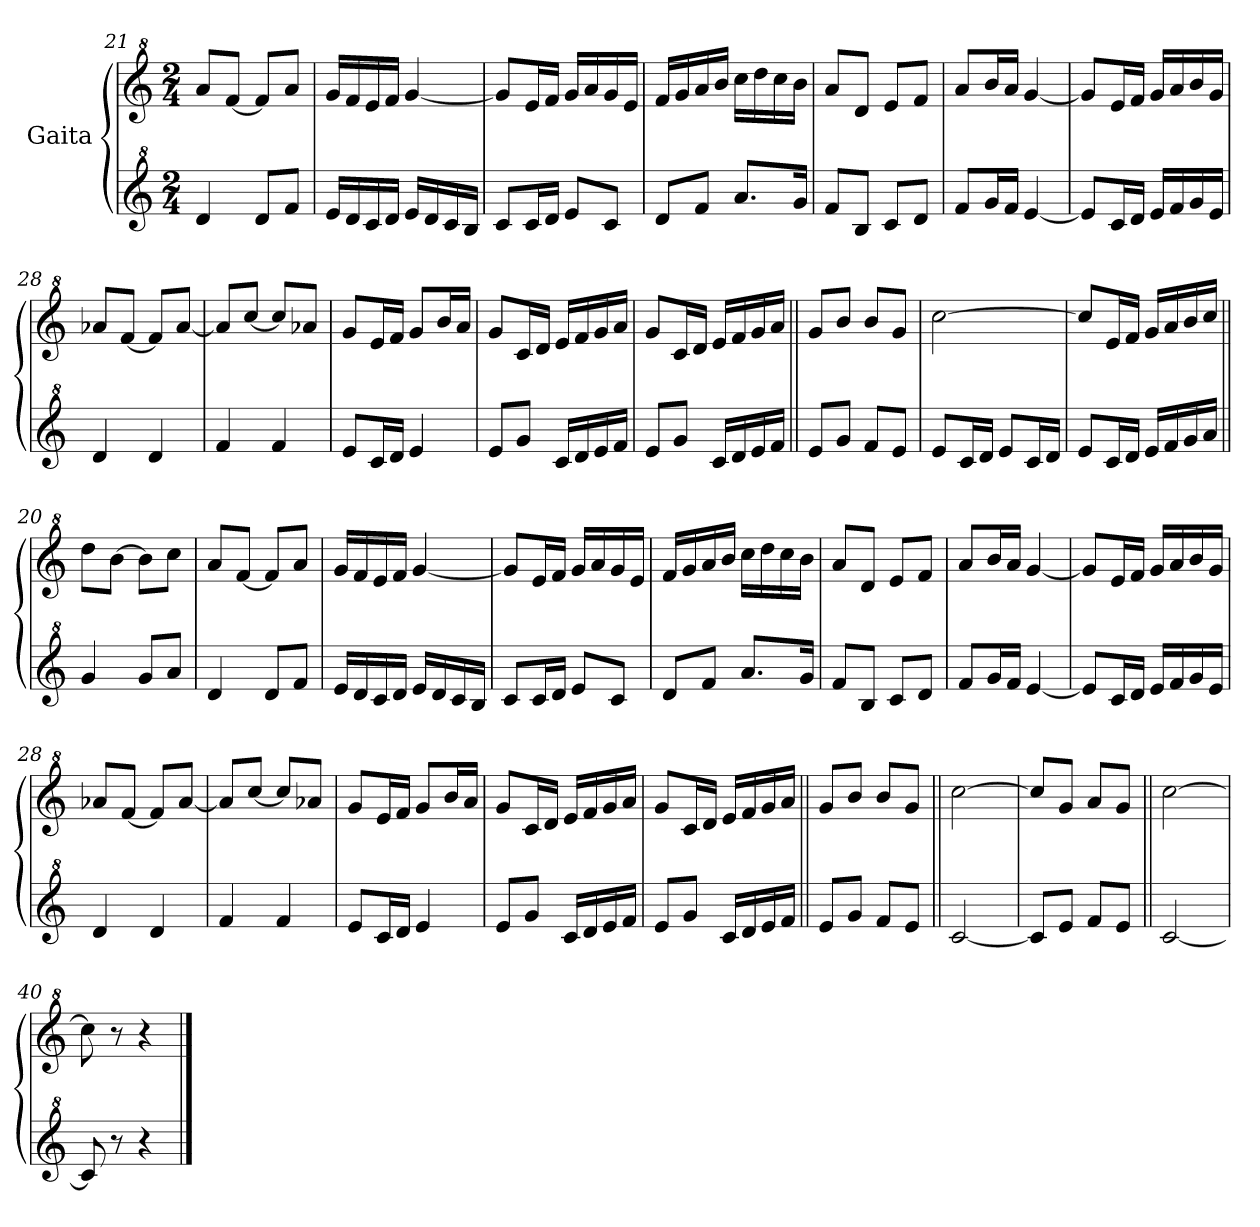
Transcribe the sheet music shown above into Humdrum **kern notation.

**kern	**kern
*part2	*part1
*staff2	*staff1
*I"Gaita	*I"Gaita
*clefG^2	*clefG^2
*k[]	*k[]
*M2/4	*M2/4
=21	=21
4dd/	8aa/L
.	[8ff/J
8dd/L	8ff/L]
8ff/J	8aa/J
=22	=22
16ee/LL	16gg/LL
16dd/	16ff/
16cc/	16ee/
16dd/JJ	16ff/JJ
16ee/LL	[4gg/
16dd/	.
16cc/	.
16b/JJ	.
=23	=23
8cc/L	8gg/L]
16cc/L	16ee/L
16dd/JJ	16ff/JJ
8ee/L	16gg/LL
.	16aa/
8cc/J	16gg/
.	16ee/JJ
=24	=24
8dd/L	16ff/LL
.	16gg/
8ff/J	16aa/
.	16bb/JJ
8.aa/L	16ccc\LL
.	16ddd\
.	16ccc\
16gg/Jk	16bb\JJ
=25	=25
8ff/L	8aa/L
8b/J	8dd/J
8cc/L	8ee/L
8dd/J	8ff/J
!!LO:LB:g=z
=26	=26
8ff/L	8aa/L
16gg/L	16bb/L
16ff/JJ	16aa/JJ
[4ee/	[4gg/
=27	=27
8ee/L]	8gg/L]
16cc/L	16ee/L
16dd/JJ	16ff/JJ
16ee/LL	16gg/LL
16ff/	16aa/
16gg/	16bb/
16ee/JJ	16gg/JJ
=28	=28
4dd/	8aa-X/L
.	[8ff/J
4dd/	8ff/L]
.	[8aa-/J
=29	=29
4ff/	8aa-/L]
.	[8ccc/J
4ff/	8ccc/L]
.	8aa-X/J
=30	=30
8ee/L	8gg/L
16cc/L	16ee/L
16dd/JJ	16ff/JJ
4ee/	8gg/L
.	16bb/L
.	16aa/JJ
=31	=31
8ee/L	8gg/L
8gg/J	16cc/L
.	16dd/JJ
16cc/LL	16ee/LL
16dd/	16ff/
16ee/	16gg/
16ff/JJ	16aa/JJ
=32	=32
8ee/L	8gg/L
8gg/J	16cc/L
.	16dd/JJ
16cc/LL	16ee/LL
16dd/	16ff/
16ee/	16gg/
16ff/JJ	16aa/JJ
=33||	=33||
8ee/L	8gg/L
8gg/J	8bb/J
8ff/L	8bb/L
8ee/J	8gg/J
!!LO:LB:g=z
=34	=34
8ee/L	[2ccc\
16cc/L	.
16dd/JJ	.
8ee/L	.
16cc/L	.
16dd/JJ	.
=35	=35
8ee/L	8ccc/L]
16cc/L	16ee/L
16dd/JJ	16ff/JJ
16ee/LL	16gg/LL
16ff/	16aa/
16gg/	16bb/
16aa/JJ	16ccc/JJ
=20||	=20||
4gg/	8ddd\L
.	[8bb\J
8gg/L	8bb\L]
8aa/J	8ccc\J
=21	=21
4dd/	8aa/L
.	[8ff/J
8dd/L	8ff/L]
8ff/J	8aa/J
=22	=22
16ee/LL	16gg/LL
16dd/	16ff/
16cc/	16ee/
16dd/JJ	16ff/JJ
16ee/LL	[4gg/
16dd/	.
16cc/	.
16b/JJ	.
=23	=23
8cc/L	8gg/L]
16cc/L	16ee/L
16dd/JJ	16ff/JJ
8ee/L	16gg/LL
.	16aa/
8cc/J	16gg/
.	16ee/JJ
=24	=24
8dd/L	16ff/LL
.	16gg/
8ff/J	16aa/
.	16bb/JJ
8.aa/L	16ccc\LL
.	16ddd\
.	16ccc\
16gg/Jk	16bb\JJ
=25	=25
8ff/L	8aa/L
8b/J	8dd/J
8cc/L	8ee/L
8dd/J	8ff/J
!!LO:LB:g=z
=26	=26
8ff/L	8aa/L
16gg/L	16bb/L
16ff/JJ	16aa/JJ
[4ee/	[4gg/
=27	=27
8ee/L]	8gg/L]
16cc/L	16ee/L
16dd/JJ	16ff/JJ
16ee/LL	16gg/LL
16ff/	16aa/
16gg/	16bb/
16ee/JJ	16gg/JJ
=28	=28
4dd/	8aa-X/L
.	[8ff/J
4dd/	8ff/L]
.	[8aa-/J
=29	=29
4ff/	8aa-/L]
.	[8ccc/J
4ff/	8ccc/L]
.	8aa-X/J
=30	=30
8ee/L	8gg/L
16cc/L	16ee/L
16dd/JJ	16ff/JJ
4ee/	8gg/L
.	16bb/L
.	16aa/JJ
=31	=31
8ee/L	8gg/L
8gg/J	16cc/L
.	16dd/JJ
16cc/LL	16ee/LL
16dd/	16ff/
16ee/	16gg/
16ff/JJ	16aa/JJ
=32	=32
8ee/L	8gg/L
8gg/J	16cc/L
.	16dd/JJ
16cc/LL	16ee/LL
16dd/	16ff/
16ee/	16gg/
16ff/JJ	16aa/JJ
=36||	=36||
8ee/L	8gg/L
8gg/J	8bb/J
8ff/L	8bb/L
8ee/J	8gg/J
=37||	=37||
[2cc/	[2ccc\
=38	=38
8cc/L]	8ccc/L]
8ee/J	8gg/J
8ff/L	8aa/L
8ee/J	8gg/J
=39||	=39||
[2cc/	[2ccc\
=40	=40
8cc/]	8ccc\]
8r	8r
4r	4r
==	==
*-	*-
